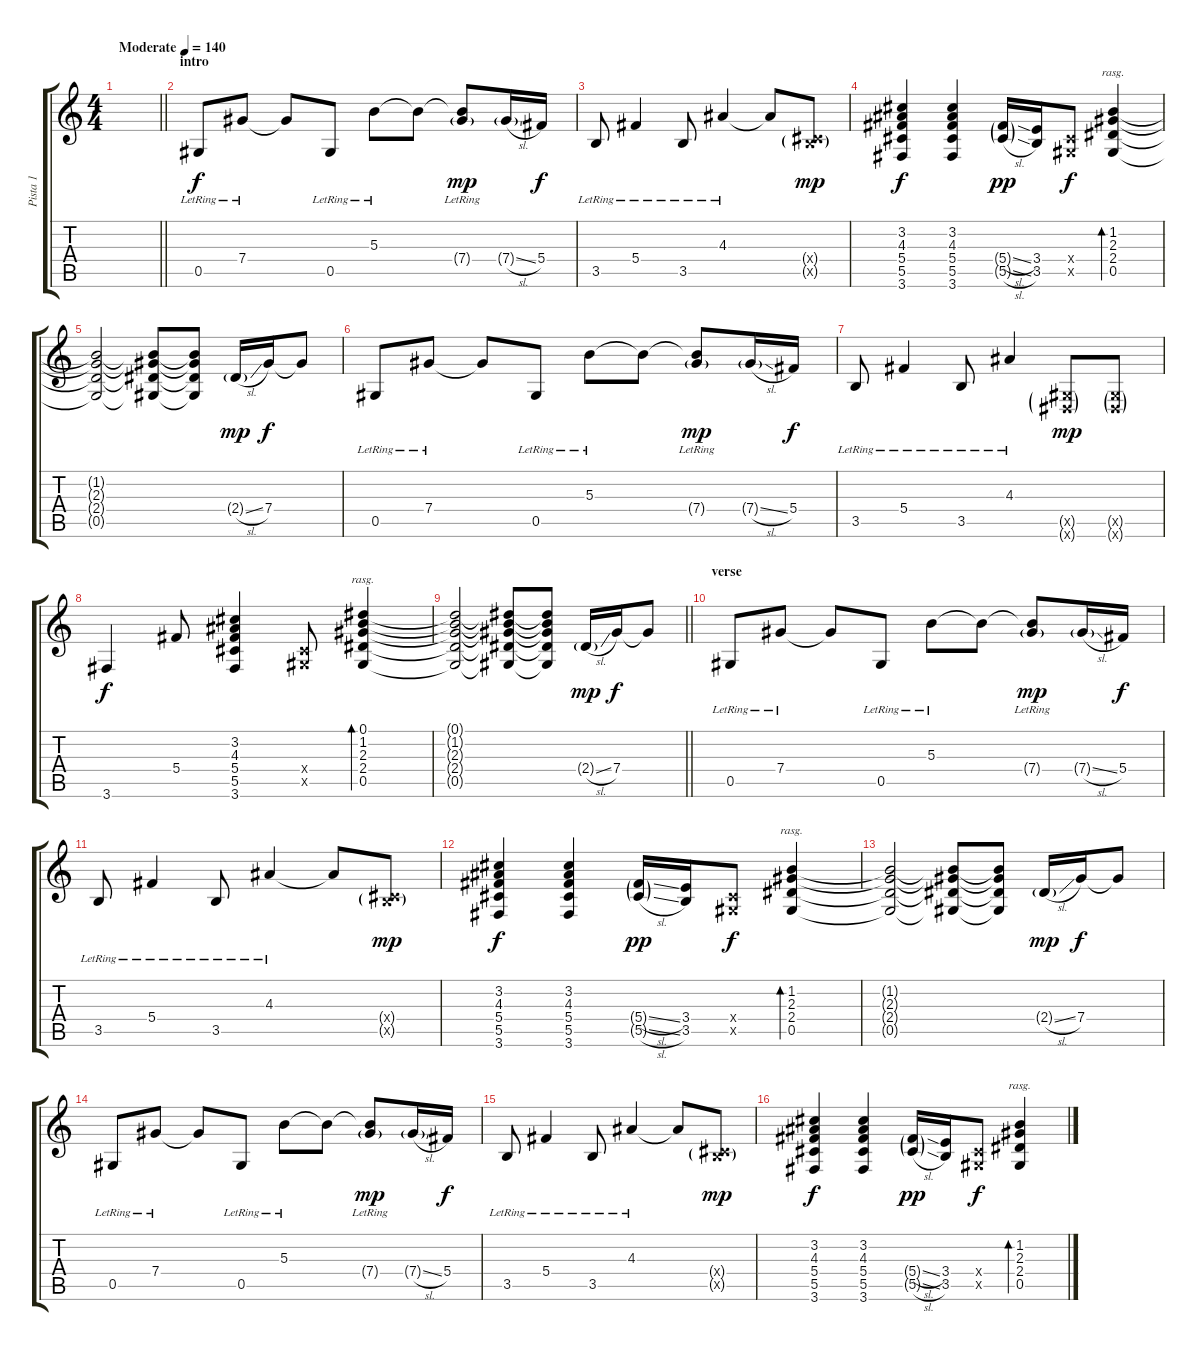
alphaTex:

\track ("Pista 1" "Pista 1") {instrument electricguitarjazz}
\staff {score tabs}
\tuning (Eb4 Bb3 Gb3 Db3 Ab2 Eb2) {hide}
\ts (4 4)
\tempo (140 "Moderate")
\clef g2
\barLineRight lightlight
\ks c
|
\section ("" "intro")
0.5{lr}.8 7.4{lr}.8 7.4{t}.8 0.5{lr}.8 5.3{lr}.8 5.3{t}.8 (5.3{t} 7.4{g lr}).8{dy mp} 7.4{sl g}.16{instrument guitarfretnoise} 5.4.16{dy f} |
3.5{lr}.8{instrument electricguitarjazz} 5.4{lr}.4 3.5{lr}.8 4.3{lr}.4 4.3{t}.8 (0.4{g x} 3.5{g x}).8{dy mp} |
(3.2 4.3 5.4 5.5 3.6).4{dy f} (3.2 4.3 5.4 5.5 3.6).4 (5.4{sl g} 5.5{sl g}).16{dy pp instrument guitarfretnoise} (3.4 3.5).16 (0.4{x} 0.5{x}).8{dy f instrument electricguitarjazz} (1.2 2.3 2.4 0.5).4{bd 30 rasg ii} |
(1.2{t} 2.3{t} 2.4{t} 0.5{t}).2 (1.2{t} 2.3{t} 2.4{t} 0.5{t}).8 (1.2{t} 2.3{t} 2.4{t} 0.5{t}).8 2.4{sl g}.16{dy mp instrument guitarfretnoise} 7.4.16{dy f} 7.4{t}.8 |
0.5{lr}.8{instrument electricguitarjazz} 7.4{lr}.8 7.4{t}.8 0.5{lr}.8 5.3{lr}.8 5.3{t}.8 (5.3{t} 7.4{g lr}).8{dy mp} 7.4{sl g}.16{instrument guitarfretnoise} 5.4.16{dy f} |
3.5{lr}.8{instrument electricguitarjazz} 5.4{lr}.4 3.5{lr}.8 4.3{lr}.4 (0.5{g x} 0.6{g x}).8{dy mp} (0.5{g x} 0.6{g x}).8 |
3.6.4{dy f} 5.4.8 (3.2 4.3 5.4 5.5 3.6).4 (0.4{x} 0.5{x}).8 (0.1 1.2 2.3 2.4 0.5).4{bd 60 rasg ii} |
\barLineRight lightlight
(0.1{t} 1.2{t} 2.3{t} 2.4{t} 0.5{t}).2 (0.1{t} 1.2{t} 2.3{t} 2.4{t} 0.5{t}).8 (0.1{t} 1.2{t} 2.3{t} 2.4{t} 0.5{t}).8 2.4{sl g}.16{dy mp instrument guitarfretnoise} 7.4.16{dy f} 7.4{t}.8 |
\section ("" "verse")
0.5{lr}.8{instrument electricguitarjazz} 7.4{lr}.8 7.4{t}.8 0.5{lr}.8 5.3{lr}.8 5.3{t}.8 (5.3{t} 7.4{g lr}).8{dy mp} 7.4{sl g}.16{instrument guitarfretnoise} 5.4.16{dy f} |
3.5{lr}.8{instrument electricguitarjazz} 5.4{lr}.4 3.5{lr}.8 4.3{lr}.4 4.3{t}.8 (0.4{g x} 3.5{g x}).8{dy mp} |
(3.2 4.3 5.4 5.5 3.6).4{dy f} (3.2 4.3 5.4 5.5 3.6).4 (5.4{sl g} 5.5{sl g}).16{dy pp instrument guitarfretnoise} (3.4 3.5).16 (0.4{x} 0.5{x}).8{dy f instrument electricguitarjazz} (1.2 2.3 2.4 0.5).4{bd 30 rasg ii} |
(1.2{t} 2.3{t} 2.4{t} 0.5{t}).2 (1.2{t} 2.3{t} 2.4{t} 0.5{t}).8 (1.2{t} 2.3{t} 2.4{t} 0.5{t}).8 2.4{sl g}.16{dy mp instrument guitarfretnoise} 7.4.16{dy f} 7.4{t}.8 |
0.5{lr}.8{instrument electricguitarjazz} 7.4{lr}.8 7.4{t}.8 0.5{lr}.8 5.3{lr}.8 5.3{t}.8 (5.3{t} 7.4{g lr}).8{dy mp} 7.4{sl g}.16{instrument guitarfretnoise} 5.4.16{dy f} |
3.5{lr}.8{instrument electricguitarjazz} 5.4{lr}.4 3.5{lr}.8 4.3{lr}.4 4.3{t}.8 (0.4{g x} 3.5{g x}).8{dy mp} |
(3.2 4.3 5.4 5.5 3.6).4{dy f} (3.2 4.3 5.4 5.5 3.6).4 (5.4{sl g} 5.5{sl g}).16{dy pp instrument guitarfretnoise} (3.4 3.5).16 (0.4{x} 0.5{x}).8{dy f instrument electricguitarjazz} (1.2 2.3 2.4 0.5).4{bd 30 rasg ii}
